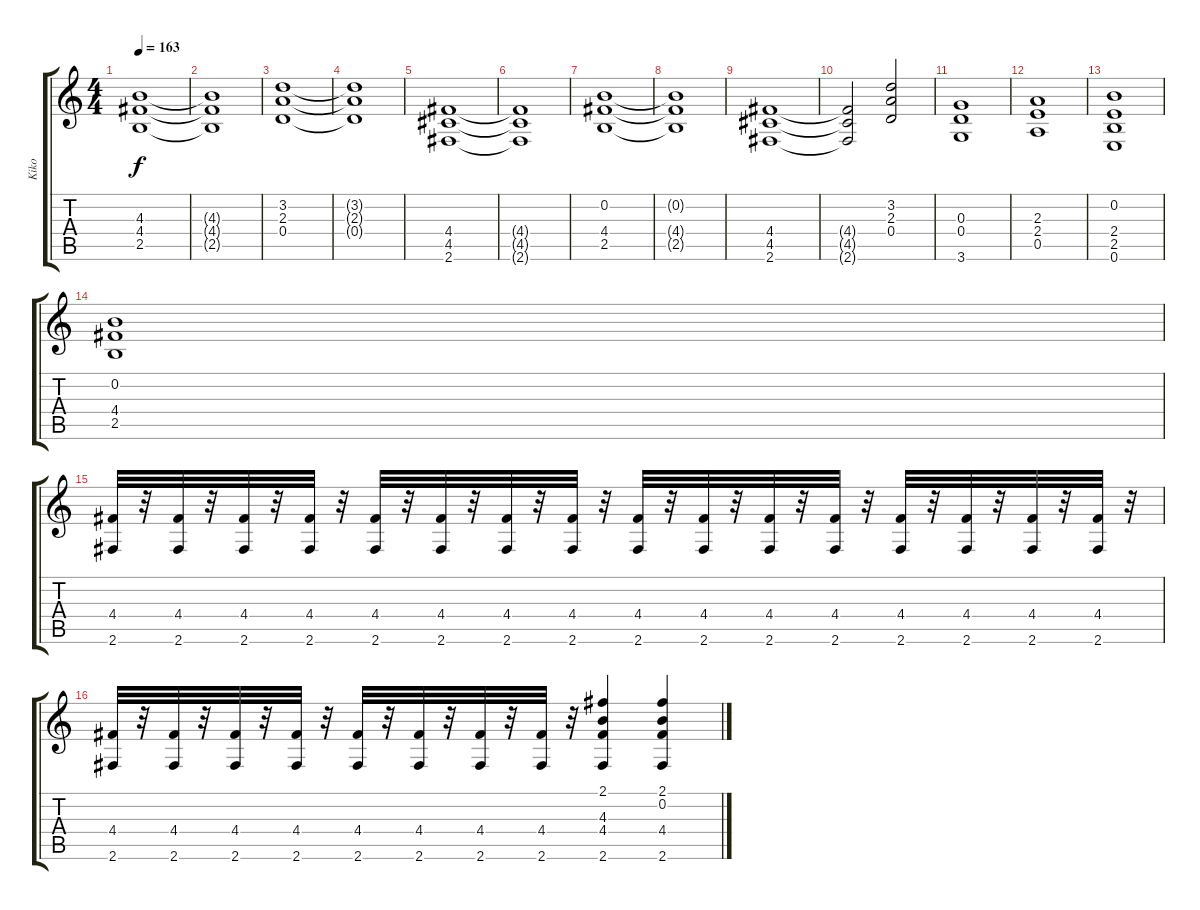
\track ("Kiko" "Kiko") {instrument distortionguitar}
\staff {score tabs}
\tuning (E4 B3 G3 D3 A2 E2) {hide}
\ts (4 4)
\tempo 163
\clef g2
\ks c
(4.3 4.4 2.5).1{dy f} |
(4.3{t} 4.4{t} 2.5{t}).1 |
(3.2 2.3 0.4).1 |
(3.2{t} 2.3{t} 0.4{t}).1 |
(4.4 4.5 2.6).1 |
(4.4{t} 4.5{t} 2.6{t}).1 |
(0.2 4.4 2.5).1 |
(0.2{t} 4.4{t} 2.5{t}).1 |
(4.4 4.5 2.6).1 |
(4.4{t} 4.5{t} 2.6{t}).2 (3.2 2.3 0.4).2 |
(0.3 0.4 3.6).1 |
(2.3 2.4 0.5).1 |
(0.2 2.4 2.5 0.6).1 |
(0.2 4.4 2.5).1 |
(4.4 2.6).32 r.32 (4.4 2.6).32 r.32 (4.4 2.6).32 r.32 (4.4 2.6).32 r.32 (4.4 2.6).32 r.32 (4.4 2.6).32 r.32 (4.4 2.6).32 r.32 (4.4 2.6).32 r.32 (4.4 2.6).32 r.32 (4.4 2.6).32 r.32 (4.4 2.6).32 r.32 (4.4 2.6).32 r.32 (4.4 2.6).32 r.32 (4.4 2.6).32 r.32 (4.4 2.6).32 r.32 (4.4 2.6).32 r.32 |
(4.4 2.6).32 r.32 (4.4 2.6).32 r.32 (4.4 2.6).32 r.32 (4.4 2.6).32 r.32 (4.4 2.6).32 r.32 (4.4 2.6).32 r.32 (4.4 2.6).32 r.32 (4.4 2.6).32 r.32 (2.1 4.3 4.4 2.6).4 (2.1 0.2 4.4 2.6).4
